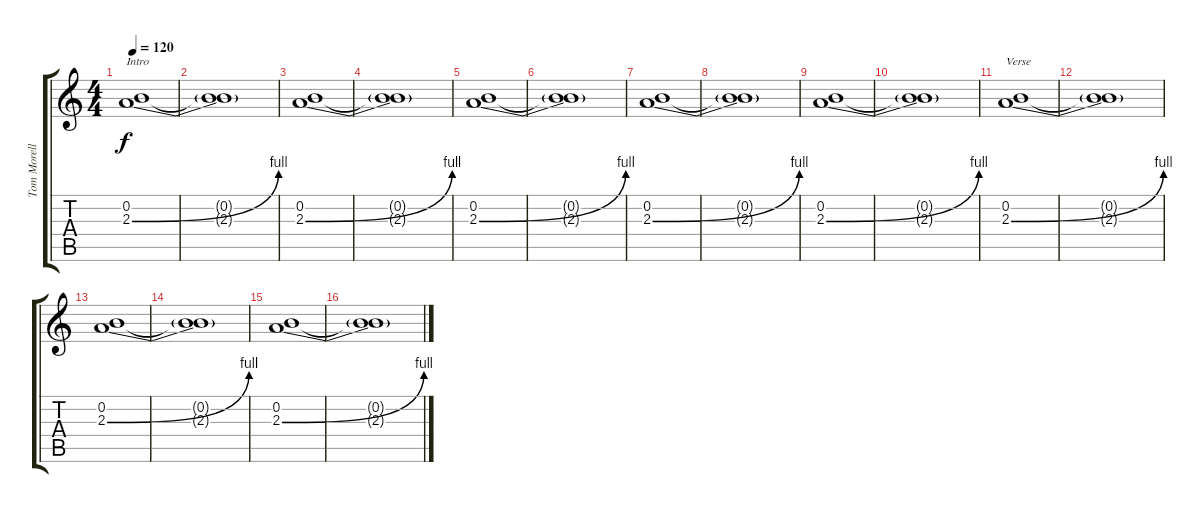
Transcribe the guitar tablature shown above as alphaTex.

\track ("Tom Morello" "Tom Morell") {instrument overdrivenguitar}
\staff {score tabs}
\tuning (E4 B3 G3 D3 A2 E2) {hide}
\ts (4 4)
\tempo 120
\clef g2
\ks c
(0.2 2.3{be (bend 0 0 60 4)}).1{txt "Intro" dy f instrument overdrivenguitar} |
(0.2{t} 2.3{t}).1 |
(0.2 2.3{be (bend 0 0 60 4)}).1 |
(0.2{t} 2.3{t}).1 |
(0.2 2.3{be (bend 0 0 60 4)}).1 |
(0.2{t} 2.3{t}).1 |
(0.2 2.3{be (bend 0 0 60 4)}).1 |
(0.2{t} 2.3{t}).1 |
(0.2 2.3{be (bend 0 0 60 4)}).1 |
(0.2{t} 2.3{t}).1 |
(0.2 2.3{be (bend 0 0 60 4)}).1{txt "Verse"} |
(0.2{t} 2.3{t}).1 |
(0.2 2.3{be (bend 0 0 60 4)}).1 |
(0.2{t} 2.3{t}).1 |
(0.2 2.3{be (bend 0 0 60 4)}).1 |
(0.2{t} 2.3{t}).1
